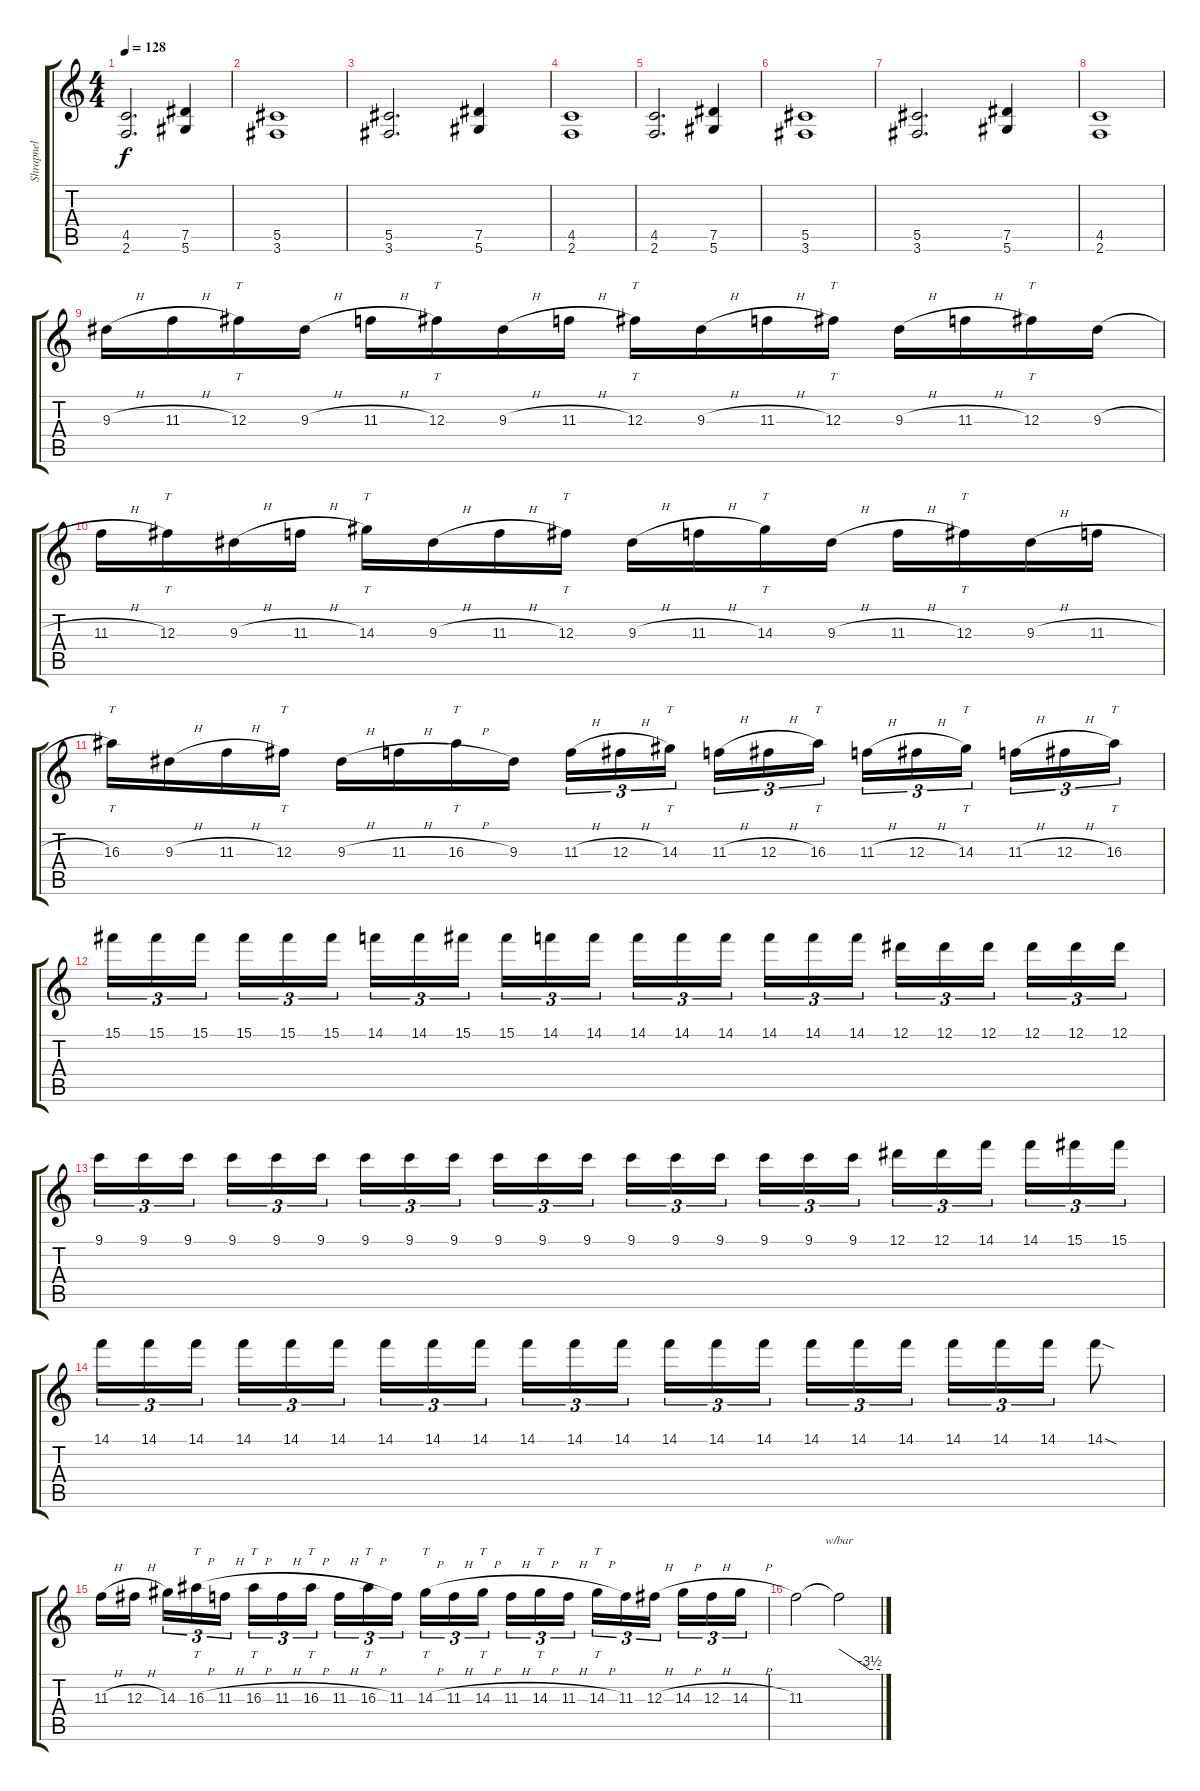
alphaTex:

\track ("Shrapnel" "Shrapnel") {instrument distortionguitar}
\staff {score tabs}
\tuning (Eb4 Bb3 Gb3 Db3 Ab2 Eb2) {hide}
\ts (4 4)
\tempo 128
\clef g2
\ks c
(4.5 2.6).2{d dy f} (7.5 5.6).4 |
(5.5 3.6).1 |
(5.5 3.6).2{d} (7.5 5.6).4 |
(4.5 2.6).1 |
(4.5 2.6).2{d} (7.5 5.6).4 |
(5.5 3.6).1 |
(5.5 3.6).2{d} (7.5 5.6).4 |
(4.5 2.6).1 |
9.3{h}.16 11.3{h}.16 12.3.16{tt} 9.3{h}.16 11.3{h}.16 12.3.16{tt} 9.3{h}.16 11.3{h}.16 12.3.16{tt} 9.3{h}.16 11.3{h}.16 12.3.16{tt} 9.3{h}.16 11.3{h}.16 12.3.16{tt} 9.3{h}.16 |
11.3{h}.16 12.3.16{tt} 9.3{h}.16 11.3{h}.16 14.3.16{tt} 9.3{h}.16 11.3{h}.16 12.3.16{tt} 9.3{h}.16 11.3{h}.16 14.3.16{tt} 9.3{h}.16 11.3{h}.16 12.3.16{tt} 9.3{h}.16 11.3{h}.16 |
16.3.16{tt} 9.3{h}.16 11.3{h}.16 12.3.16{tt} 9.3{h}.16 11.3{h}.16 16.3{h}.16{tt} 9.3.16 11.3{h}.16{tu (3 2)} 12.3{h}.16{tu (3 2)} 14.3.16{tt tu (3 2) beam splitsecondary} 11.3{h}.16{tu (3 2)} 12.3{h}.16{tu (3 2)} 16.3.16{tt tu (3 2)} 11.3{h}.16{tu (3 2)} 12.3{h}.16{tu (3 2)} 14.3.16{tt tu (3 2) beam splitsecondary} 11.3{h}.16{tu (3 2)} 12.3{h}.16{tu (3 2)} 16.3.16{tt tu (3 2)} |
15.1.16{tu (3 2)} 15.1.16{tu (3 2)} 15.1.16{tu (3 2) beam splitsecondary} 15.1.16{tu (3 2)} 15.1.16{tu (3 2)} 15.1.16{tu (3 2)} 14.1.16{tu (3 2)} 14.1.16{tu (3 2)} 15.1.16{tu (3 2) beam splitsecondary} 15.1.16{tu (3 2)} 14.1.16{tu (3 2)} 14.1.16{tu (3 2)} 14.1.16{tu (3 2)} 14.1.16{tu (3 2)} 14.1.16{tu (3 2) beam splitsecondary} 14.1.16{tu (3 2)} 14.1.16{tu (3 2)} 14.1.16{tu (3 2)} 12.1.16{tu (3 2)} 12.1.16{tu (3 2)} 12.1.16{tu (3 2) beam splitsecondary} 12.1.16{tu (3 2)} 12.1.16{tu (3 2)} 12.1.16{tu (3 2)} |
9.1.16{tu (3 2)} 9.1.16{tu (3 2)} 9.1.16{tu (3 2) beam splitsecondary} 9.1.16{tu (3 2)} 9.1.16{tu (3 2)} 9.1.16{tu (3 2)} 9.1.16{tu (3 2)} 9.1.16{tu (3 2)} 9.1.16{tu (3 2) beam splitsecondary} 9.1.16{tu (3 2)} 9.1.16{tu (3 2)} 9.1.16{tu (3 2)} 9.1.16{tu (3 2)} 9.1.16{tu (3 2)} 9.1.16{tu (3 2) beam splitsecondary} 9.1.16{tu (3 2)} 9.1.16{tu (3 2)} 9.1.16{tu (3 2)} 12.1.16{tu (3 2)} 12.1.16{tu (3 2)} 14.1.16{tu (3 2) beam splitsecondary} 14.1.16{tu (3 2)} 15.1.16{tu (3 2)} 15.1.16{tu (3 2)} |
14.1.16{tu (3 2)} 14.1.16{tu (3 2)} 14.1.16{tu (3 2) beam splitsecondary} 14.1.16{tu (3 2)} 14.1.16{tu (3 2)} 14.1.16{tu (3 2)} 14.1.16{tu (3 2)} 14.1.16{tu (3 2)} 14.1.16{tu (3 2) beam splitsecondary} 14.1.16{tu (3 2)} 14.1.16{tu (3 2)} 14.1.16{tu (3 2)} 14.1.16{tu (3 2)} 14.1.16{tu (3 2)} 14.1.16{tu (3 2) beam splitsecondary} 14.1.16{tu (3 2)} 14.1.16{tu (3 2)} 14.1.16{tu (3 2)} 14.1.16{tu (3 2)} 14.1.16{tu (3 2)} 14.1.16{tu (3 2)} 14.1{sod}.8 |
11.3{h}.16 12.3{h}.16{beam splitsecondary} 14.3.16{tu (3 2)} 16.3{h}.16{tt tu (3 2)} 11.3{h}.16{tu (3 2)} 16.3{h}.16{tt tu (3 2)} 11.3{h}.16{tu (3 2)} 16.3{h}.16{tt tu (3 2) beam splitsecondary} 11.3{h}.16{tu (3 2)} 16.3{h}.16{tt tu (3 2)} 11.3.16{tu (3 2)} 14.3{h}.16{tt tu (3 2)} 11.3{h}.16{tu (3 2)} 14.3{h}.16{tt tu (3 2) beam splitsecondary} 11.3{h}.16{tu (3 2)} 14.3{h}.16{tt tu (3 2)} 11.3{h}.16{tu (3 2)} 14.3{h}.16{tt tu (3 2)} 11.3.16{tu (3 2)} 12.3{h}.16{tu (3 2) beam splitsecondary} 14.3{h}.16{tu (3 2)} 12.3{h}.16{tu (3 2)} 14.3{h}.16{tu (3 2)} |
11.3.2 11.3{t}.2{tbe (custom default 0 0 45 -14 60 -14)}
